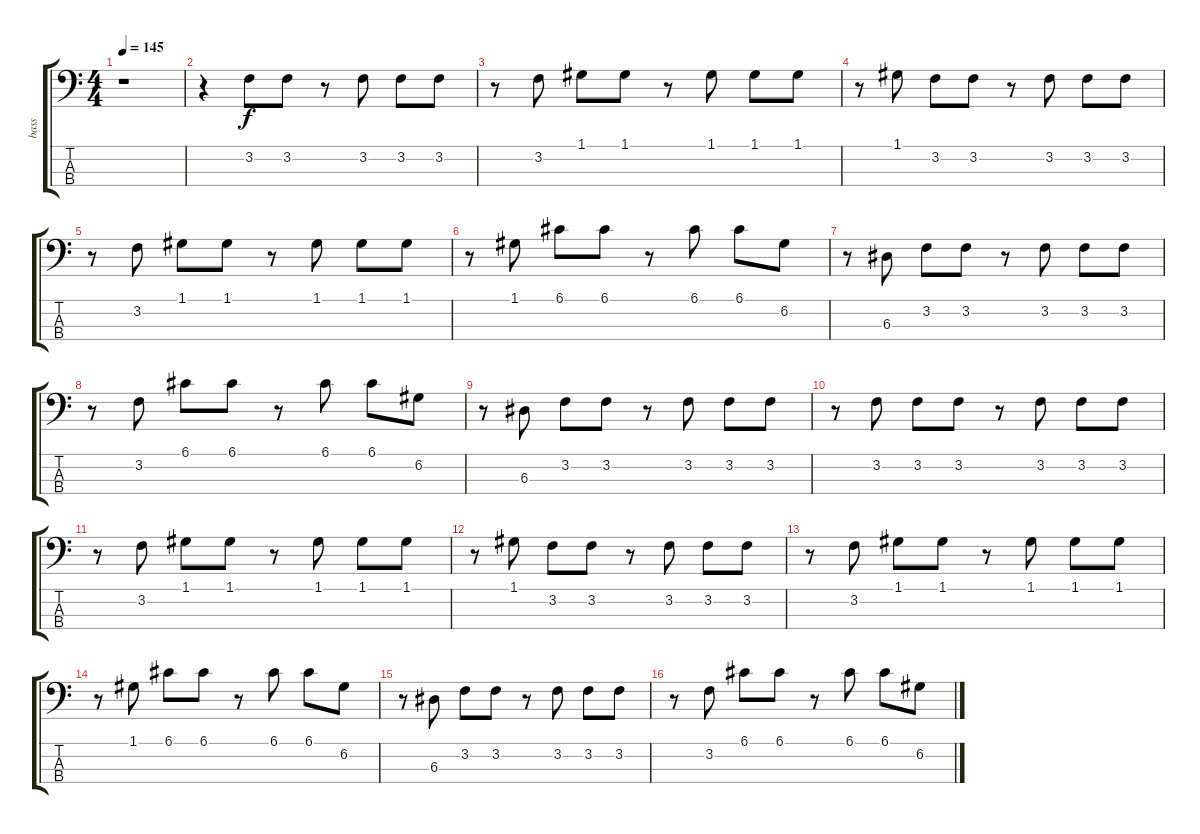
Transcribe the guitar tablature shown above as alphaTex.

\track ("bass" "bass") {instrument electricbassfinger}
\staff {score tabs}
\tuning (G2 D2 A1 E1) {hide}
\ts (4 4)
\tempo 145
\clef f4
\ks c
r.1{dy f instrument electricbassfinger} |
r.4 3.2.8 3.2.8 r.8 3.2.8 3.2.8 3.2.8 |
r.8 3.2.8 1.1.8 1.1.8 r.8 1.1.8 1.1.8 1.1.8 |
r.8 1.1.8 3.2.8 3.2.8 r.8 3.2.8 3.2.8 3.2.8 |
r.8 3.2.8 1.1.8 1.1.8 r.8 1.1.8 1.1.8 1.1.8 |
r.8 1.1.8 6.1.8 6.1.8 r.8 6.1.8 6.1.8 6.2.8 |
r.8 6.3.8 3.2.8 3.2.8 r.8 3.2.8 3.2.8 3.2.8 |
r.8 3.2.8 6.1.8 6.1.8 r.8 6.1.8 6.1.8 6.2.8 |
r.8 6.3.8 3.2.8 3.2.8 r.8 3.2.8 3.2.8 3.2.8 |
r.8 3.2.8 3.2.8 3.2.8 r.8 3.2.8 3.2.8 3.2.8 |
r.8 3.2.8 1.1.8 1.1.8 r.8 1.1.8 1.1.8 1.1.8 |
r.8 1.1.8 3.2.8 3.2.8 r.8 3.2.8 3.2.8 3.2.8 |
r.8 3.2.8 1.1.8 1.1.8 r.8 1.1.8 1.1.8 1.1.8 |
r.8 1.1.8 6.1.8 6.1.8 r.8 6.1.8 6.1.8 6.2.8 |
r.8 6.3.8 3.2.8 3.2.8 r.8 3.2.8 3.2.8 3.2.8 |
r.8 3.2.8 6.1.8 6.1.8 r.8 6.1.8 6.1.8 6.2.8
